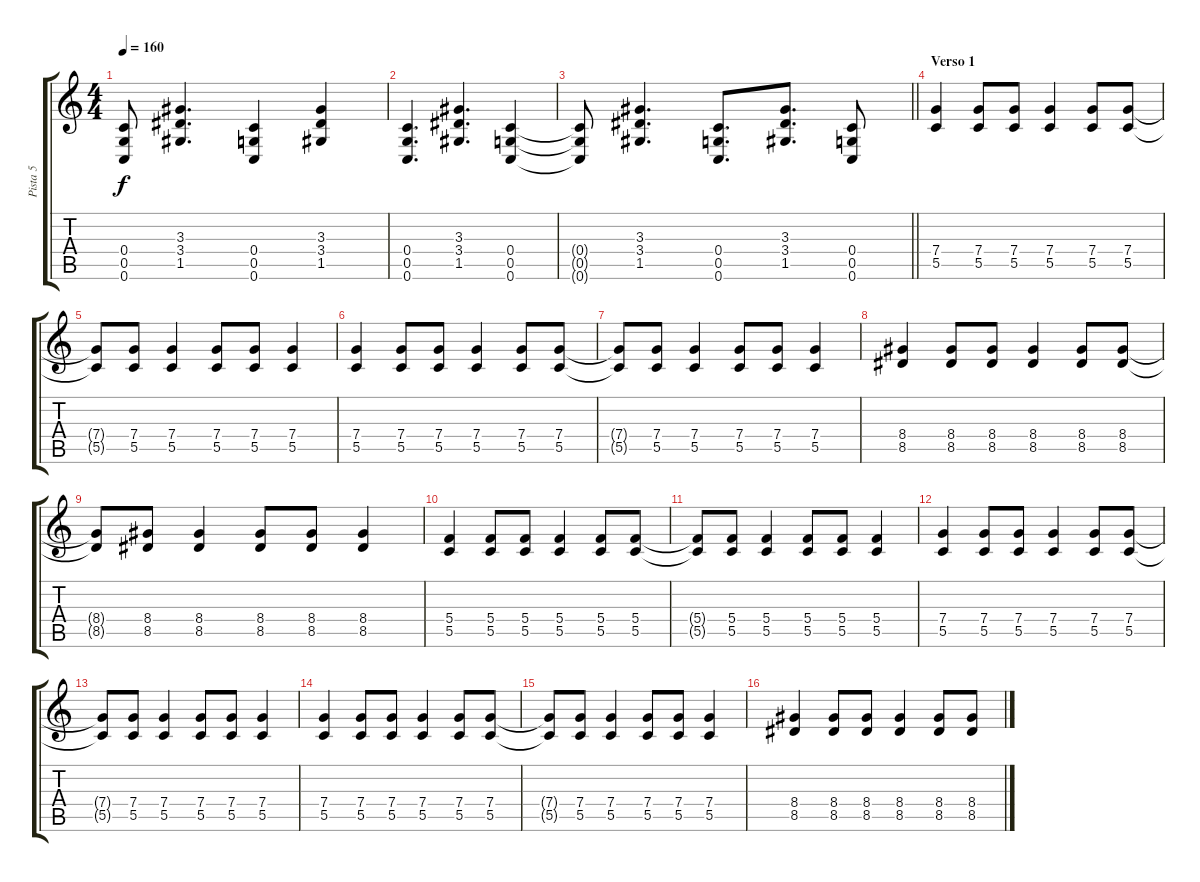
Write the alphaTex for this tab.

\track ("Pista 5" "Pista 5") {instrument distortionguitar}
\staff {score tabs}
\tuning (D4 A3 F3 C3 G2 C2) {hide}
\ts (4 4)
\tempo 160
\clef g2
\ks c
(0.4{t} 0.5{t} 0.6{t}).8{dy f} (3.3 3.4 1.5).4{d} (0.4 0.5 0.6).4 (3.3 3.4 1.5).4 |
(0.4 0.5 0.6).4{d} (3.3 3.4 1.5).4{d} (0.4 0.5 0.6).4 |
\barLineRight lightlight
(0.4{t} 0.5{t} 0.6{t}).8 (3.3 3.4 1.5).4{d} (0.4 0.5 0.6).8{d} (3.3 3.4 1.5).8{d} (0.4 0.5 0.6).8 |
\section ("" "Verso 1")
(7.4 5.5).4 (7.4 5.5).8 (7.4 5.5).8 (7.4 5.5).4 (7.4 5.5).8 (7.4 5.5).8 |
(7.4{t} 5.5{t}).8 (7.4 5.5).8 (7.4 5.5).4 (7.4 5.5).8 (7.4 5.5).8 (7.4 5.5).4 |
(7.4 5.5).4 (7.4 5.5).8 (7.4 5.5).8 (7.4 5.5).4 (7.4 5.5).8 (7.4 5.5).8 |
(7.4{t} 5.5{t}).8 (7.4 5.5).8 (7.4 5.5).4 (7.4 5.5).8 (7.4 5.5).8 (7.4 5.5).4 |
(8.4 8.5).4 (8.4 8.5).8 (8.4 8.5).8 (8.4 8.5).4 (8.4 8.5).8 (8.4 8.5).8 |
(8.4{t} 8.5{t}).8 (8.4 8.5).8 (8.4 8.5).4 (8.4 8.5).8 (8.4 8.5).8 (8.4 8.5).4 |
(5.4 5.5).4 (5.4 5.5).8 (5.4 5.5).8 (5.4 5.5).4 (5.4 5.5).8 (5.4 5.5).8 |
(5.4{t} 5.5{t}).8 (5.4 5.5).8 (5.4 5.5).4 (5.4 5.5).8 (5.4 5.5).8 (5.4 5.5).4 |
(7.4 5.5).4 (7.4 5.5).8 (7.4 5.5).8 (7.4 5.5).4 (7.4 5.5).8 (7.4 5.5).8 |
(7.4{t} 5.5{t}).8 (7.4 5.5).8 (7.4 5.5).4 (7.4 5.5).8 (7.4 5.5).8 (7.4 5.5).4 |
(7.4 5.5).4 (7.4 5.5).8 (7.4 5.5).8 (7.4 5.5).4 (7.4 5.5).8 (7.4 5.5).8 |
(7.4{t} 5.5{t}).8 (7.4 5.5).8 (7.4 5.5).4 (7.4 5.5).8 (7.4 5.5).8 (7.4 5.5).4 |
(8.4 8.5).4 (8.4 8.5).8 (8.4 8.5).8 (8.4 8.5).4 (8.4 8.5).8 (8.4 8.5).8
